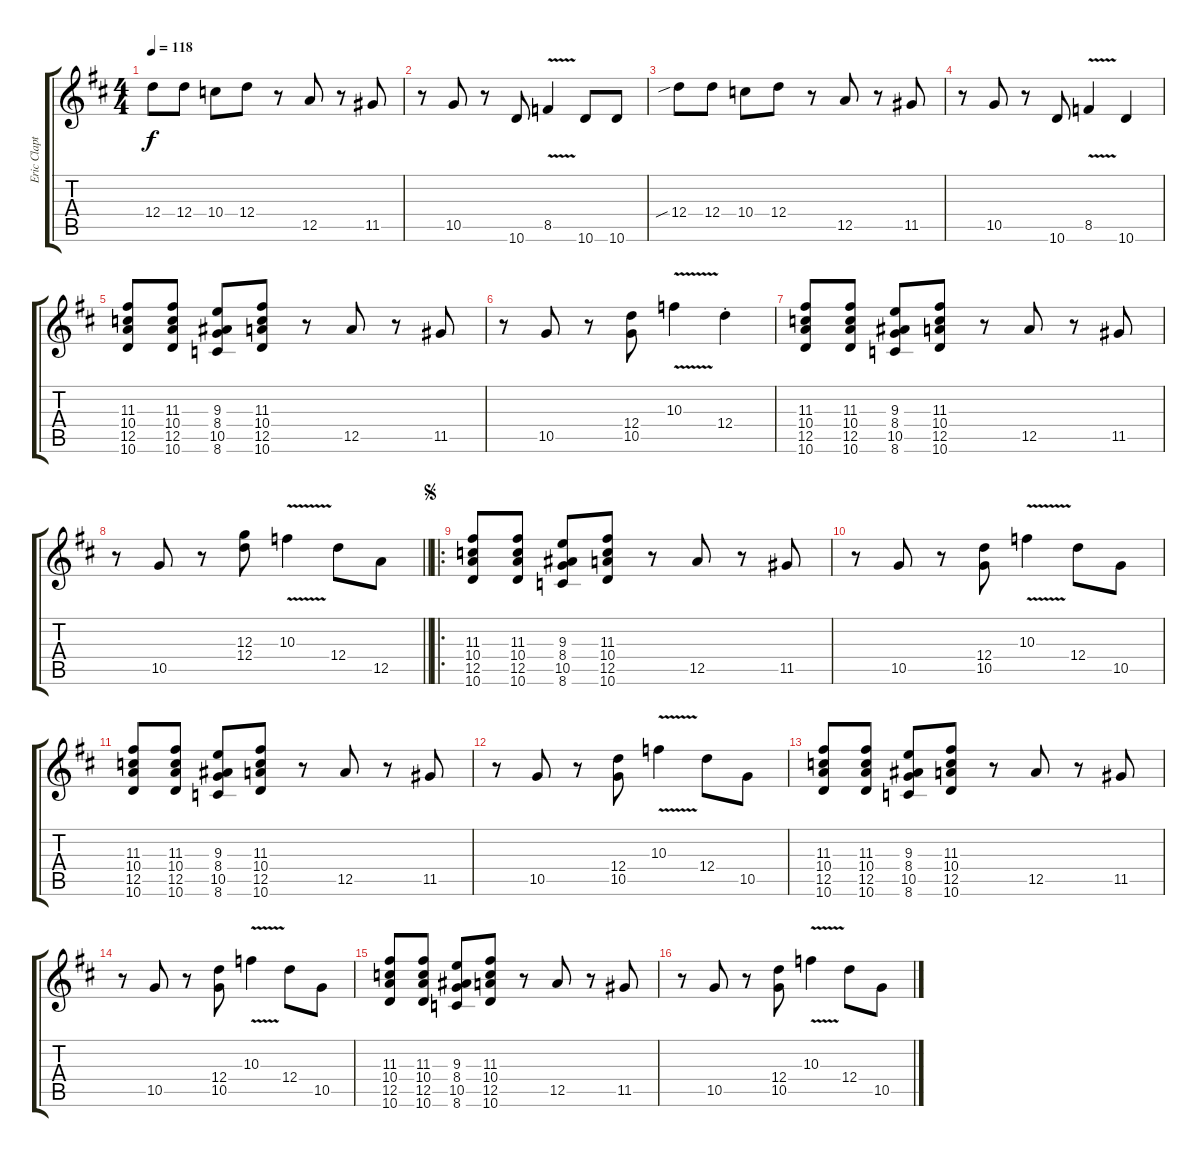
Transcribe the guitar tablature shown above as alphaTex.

\track ("Eric Clapton  (Gtr.)" "Eric Clapt") {instrument overdrivenguitar}
\staff {score tabs}
\tuning (E4 B3 G3 D3 A2 E2) {hide}
\ts (4 4)
\tempo 118
\clef g2
\ks d
12.4.8{dy f instrument overdrivenguitar} 12.4.8 10.4.8 12.4.8 r.8 12.5.8 r.8 11.5.8 |
r.8 10.5.8 r.8 10.6.8 8.5{v}.4 10.6.8 10.6.8 |
12.4{sib}.8 12.4.8 10.4.8 12.4.8 r.8 12.5.8 r.8 11.5.8 |
r.8 10.5.8 r.8 10.6.8 8.5{v}.4 10.6.4 |
(11.3 10.4 12.5 10.6).8 (11.3 10.4 12.5 10.6).8 (9.3 8.4 10.5 8.6).8 (11.3 10.4 12.5 10.6).8 r.8 12.5.8 r.8 11.5.8 |
r.8 10.5.8 r.8 (12.4 10.5).8 10.3{v}.4 12.4{st}.4 |
(11.3 10.4 12.5 10.6).8 (11.3 10.4 12.5 10.6).8 (9.3 8.4 10.5 8.6).8 (11.3 10.4 12.5 10.6).8 r.8 12.5.8 r.8 11.5.8 |
\barLineRight lightlight
r.8 10.5.8 r.8 (12.3 12.4).8 10.3{v}.4 12.4.8 12.5.8 |
\ro
\jump segno
(11.3 10.4 12.5 10.6).8 (11.3 10.4 12.5 10.6).8 (9.3 8.4 10.5 8.6).8 (11.3 10.4 12.5 10.6).8 r.8 12.5.8 r.8 11.5.8 |
r.8 10.5.8 r.8 (12.4 10.5).8 10.3{v}.4 12.4.8 10.5.8 |
(11.3 10.4 12.5 10.6).8 (11.3 10.4 12.5 10.6).8 (9.3 8.4 10.5 8.6).8 (11.3 10.4 12.5 10.6).8 r.8 12.5.8 r.8 11.5.8 |
r.8 10.5.8 r.8 (12.4 10.5).8 10.3{v}.4 12.4.8 10.5.8 |
(11.3 10.4 12.5 10.6).8 (11.3 10.4 12.5 10.6).8 (9.3 8.4 10.5 8.6).8 (11.3 10.4 12.5 10.6).8 r.8 12.5.8 r.8 11.5.8 |
r.8 10.5.8 r.8 (12.4 10.5).8 10.3{v}.4 12.4.8 10.5.8 |
(11.3 10.4 12.5 10.6).8 (11.3 10.4 12.5 10.6).8 (9.3 8.4 10.5 8.6).8 (11.3 10.4 12.5 10.6).8 r.8 12.5.8 r.8 11.5.8 |
r.8 10.5.8 r.8 (12.4 10.5).8 10.3{v}.4 12.4.8 10.5.8
